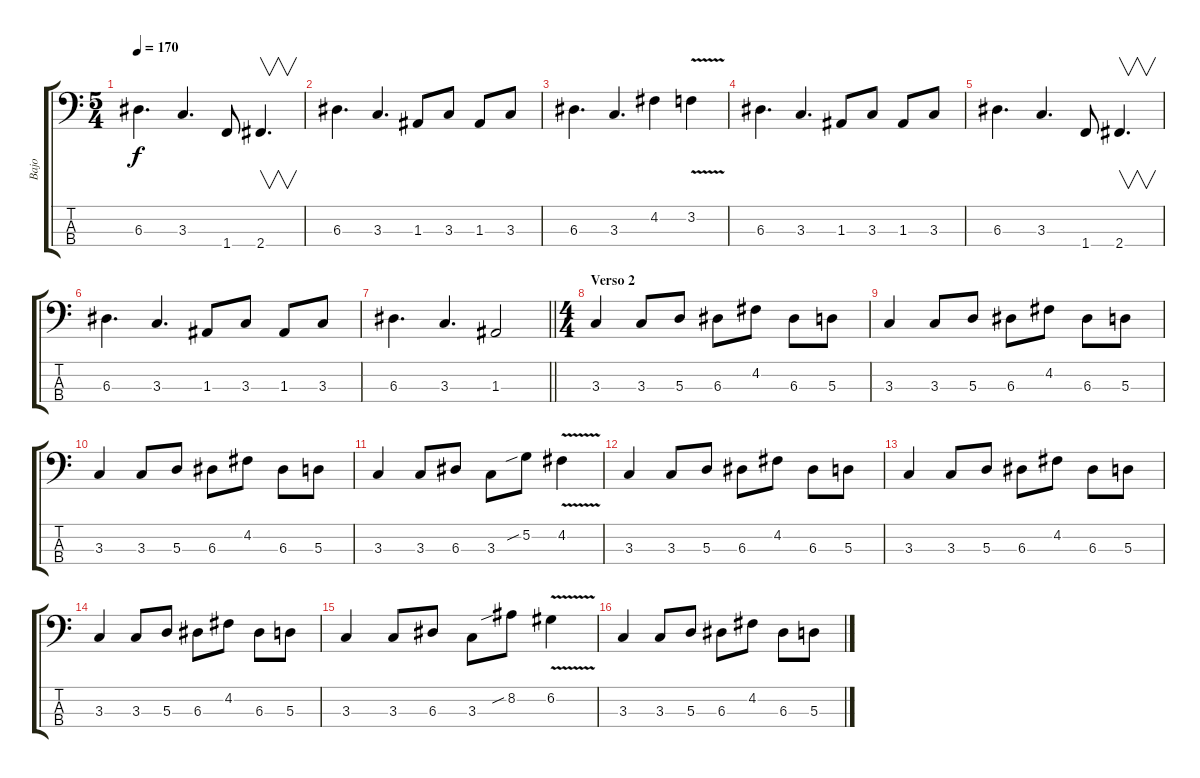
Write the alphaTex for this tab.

\track ("Bajo" "Bajo") {instrument electricbassfinger}
\staff {score tabs}
\tuning (G2 D2 A1 E1) {hide}
\ts (5 4)
\tempo 170
\clef f4
\ks c
6.3.4{d dy f} 3.3.4{d} 1.4.8 2.4.4{v d} |
6.3.4{d} 3.3.4{d} 1.3.8 3.3.8 1.3.8 3.3.8 |
6.3.4{d} 3.3.4{d} 4.2.4 3.2{v}.4 |
6.3.4{d} 3.3.4{d} 1.3.8 3.3.8 1.3.8 3.3.8 |
6.3.4{d} 3.3.4{d} 1.4.8 2.4.4{v d} |
6.3.4{d} 3.3.4{d} 1.3.8 3.3.8 1.3.8 3.3.8 |
\barLineRight lightlight
6.3.4{d} 3.3.4{d} 1.3.2 |
\ts (4 4)
\section ("" "Verso 2")
3.3.4 3.3.8 5.3.8 6.3.8 4.2.8 6.3.8 5.3.8 |
3.3.4 3.3.8 5.3.8 6.3.8 4.2.8 6.3.8 5.3.8 |
3.3.4 3.3.8 5.3.8 6.3.8 4.2.8 6.3.8 5.3.8 |
3.3.4 3.3.8 6.3.8 3.3.8 5.2{sib}.8 4.2{v}.4 |
3.3.4 3.3.8 5.3.8 6.3.8 4.2.8 6.3.8 5.3.8 |
3.3.4 3.3.8 5.3.8 6.3.8 4.2.8 6.3.8 5.3.8 |
3.3.4 3.3.8 5.3.8 6.3.8 4.2.8 6.3.8 5.3.8 |
3.3.4 3.3.8 6.3.8 3.3.8 8.2{sib}.8 6.2{v}.4 |
3.3.4 3.3.8 5.3.8 6.3.8 4.2.8 6.3.8 5.3.8
